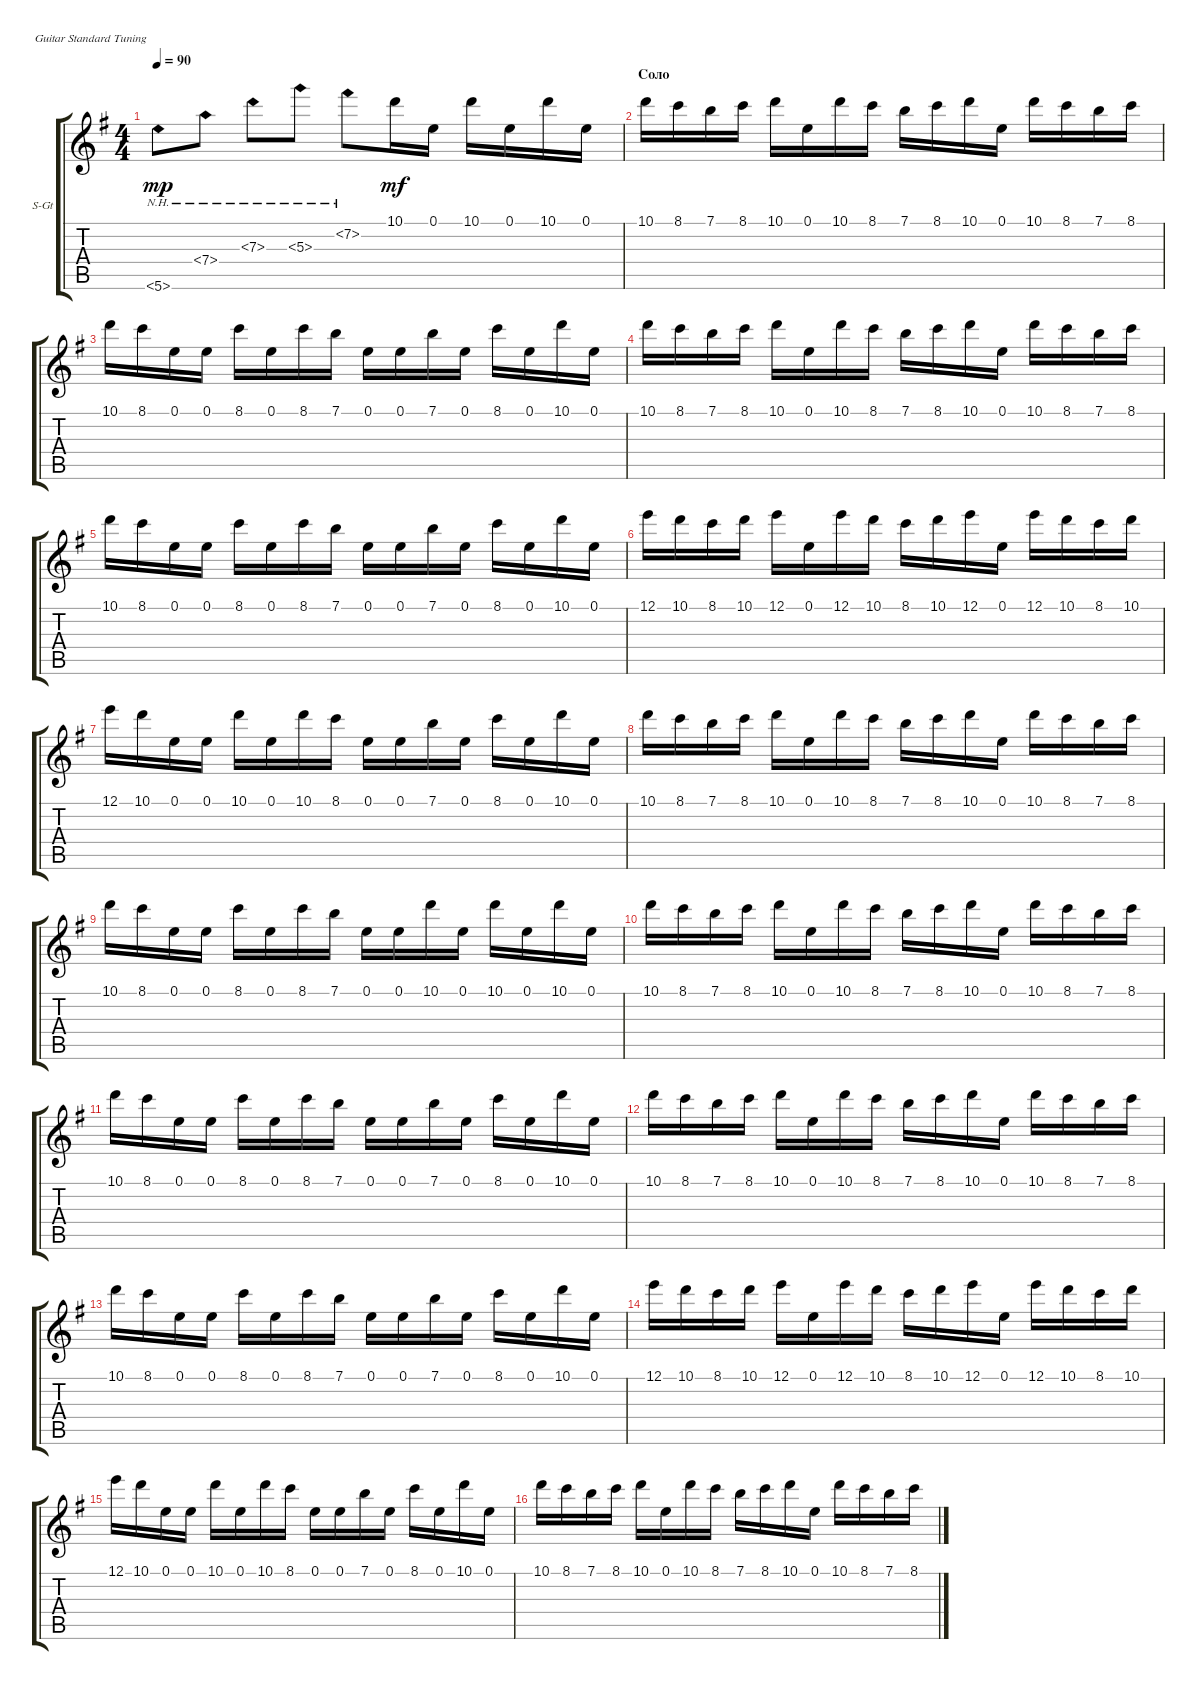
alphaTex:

\defaultSystemsLayout 4
\bracketExtendMode groupsimilarinstruments
\firstSystemTrackNameOrientation horizontal
\otherSystemsTrackNameOrientation horizontal
\track ("МЕЛОДИЯ" "S-Gt") {instrument acousticguitarsteel}
\staff {score tabs}
\tuning (E4 B3 G3 D3 A2 E2)
\ts (4 4)
\tempo 90
\clef g2
\ks eminor
5.6{nh}.8{dy mp} 7.4{nh}.8 7.3{nh}.8 5.3{nh}.8 7.2{nh}.8 10.1.16{dy mf} 0.1.16 10.1.16 0.1.16 10.1.16 0.1.16 |
\section ("" "Соло")
10.1.16 8.1.16 7.1.16 8.1.16 10.1.16 0.1.16 10.1.16 8.1.16 7.1.16 8.1.16 10.1.16 0.1.16 10.1.16 8.1.16 7.1.16 8.1.16 |
10.1.16 8.1.16 0.1.16 0.1.16 8.1.16 0.1.16 8.1.16 7.1.16 0.1.16 0.1.16 7.1.16 0.1.16 8.1.16 0.1.16 10.1.16 0.1.16 |
10.1.16 8.1.16 7.1.16 8.1.16 10.1.16 0.1.16 10.1.16 8.1.16 7.1.16 8.1.16 10.1.16 0.1.16 10.1.16 8.1.16 7.1.16 8.1.16 |
10.1.16 8.1.16 0.1.16 0.1.16 8.1.16 0.1.16 8.1.16 7.1.16 0.1.16 0.1.16 7.1.16 0.1.16 8.1.16 0.1.16 10.1.16 0.1.16 |
12.1.16 10.1.16 8.1.16 10.1.16 12.1.16 0.1.16 12.1.16 10.1.16 8.1.16 10.1.16 12.1.16 0.1.16 12.1.16 10.1.16 8.1.16 10.1.16 |
12.1.16 10.1.16 0.1.16 0.1.16 10.1.16 0.1.16 10.1.16 8.1.16 0.1.16 0.1.16 7.1.16 0.1.16 8.1.16 0.1.16 10.1.16 0.1.16 |
10.1.16 8.1.16 7.1.16 8.1.16 10.1.16 0.1.16 10.1.16 8.1.16 7.1.16 8.1.16 10.1.16 0.1.16 10.1.16 8.1.16 7.1.16 8.1.16 |
10.1.16 8.1.16 0.1.16 0.1.16 8.1.16 0.1.16 8.1.16 7.1.16 0.1.16 0.1.16 10.1.16 0.1.16 10.1.16 0.1.16 10.1.16 0.1.16 |
10.1.16 8.1.16 7.1.16 8.1.16 10.1.16 0.1.16 10.1.16 8.1.16 7.1.16 8.1.16 10.1.16 0.1.16 10.1.16 8.1.16 7.1.16 8.1.16 |
10.1.16 8.1.16 0.1.16 0.1.16 8.1.16 0.1.16 8.1.16 7.1.16 0.1.16 0.1.16 7.1.16 0.1.16 8.1.16 0.1.16 10.1.16 0.1.16 |
10.1.16 8.1.16 7.1.16 8.1.16 10.1.16 0.1.16 10.1.16 8.1.16 7.1.16 8.1.16 10.1.16 0.1.16 10.1.16 8.1.16 7.1.16 8.1.16 |
10.1.16 8.1.16 0.1.16 0.1.16 8.1.16 0.1.16 8.1.16 7.1.16 0.1.16 0.1.16 7.1.16 0.1.16 8.1.16 0.1.16 10.1.16 0.1.16 |
12.1.16 10.1.16 8.1.16 10.1.16 12.1.16 0.1.16 12.1.16 10.1.16 8.1.16 10.1.16 12.1.16 0.1.16 12.1.16 10.1.16 8.1.16 10.1.16 |
12.1.16 10.1.16 0.1.16 0.1.16 10.1.16 0.1.16 10.1.16 8.1.16 0.1.16 0.1.16 7.1.16 0.1.16 8.1.16 0.1.16 10.1.16 0.1.16 |
10.1.16 8.1.16 7.1.16 8.1.16 10.1.16 0.1.16 10.1.16 8.1.16 7.1.16 8.1.16 10.1.16 0.1.16 10.1.16 8.1.16 7.1.16 8.1.16
